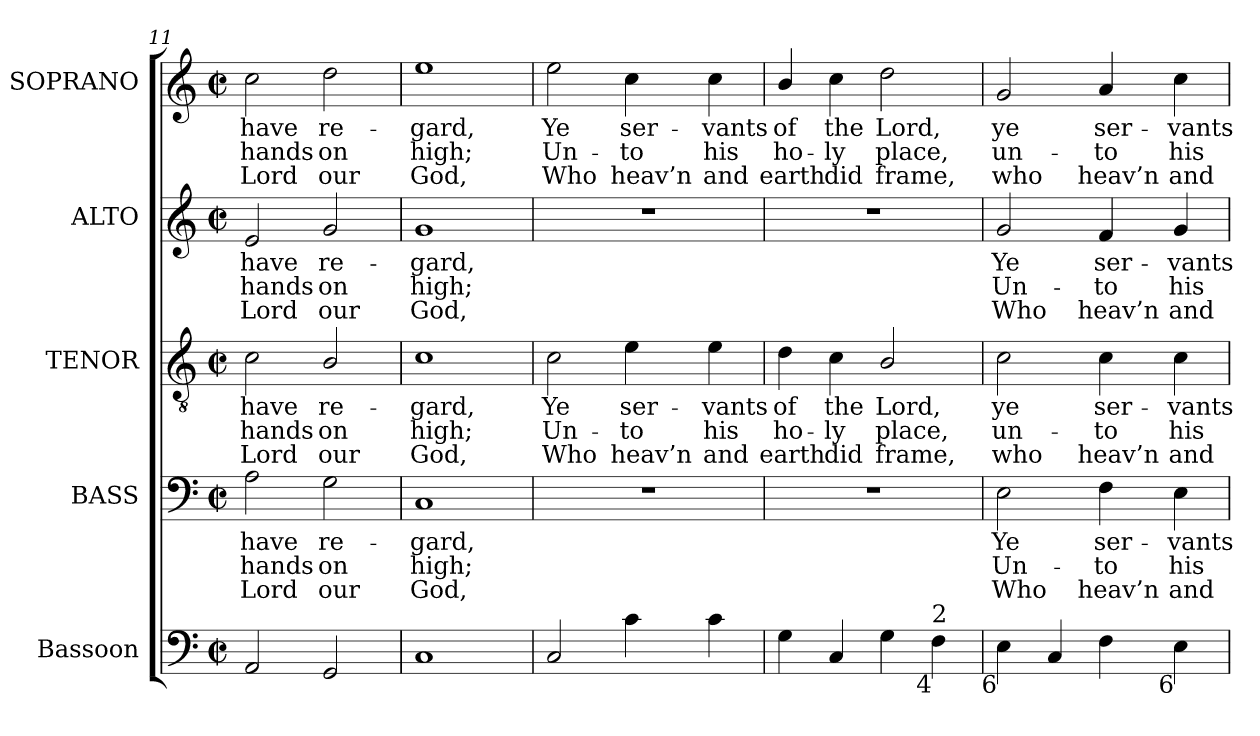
**kern	**kern	**text	**text	**text	**kern	**text	**text	**text	**kern	**text	**text	**text	**kern	**text	**text	**text
*part5	*part4	*part4	*part4	*part4	*part3	*part3	*part3	*part3	*part2	*part2	*part2	*part2	*part1	*part1	*part1	*part1
*staff5	*staff4	*staff4	*staff4	*staff4	*staff3	*staff3	*staff3	*staff3	*staff2	*staff2	*staff2	*staff2	*staff1	*staff1	*staff1	*staff1
*I"Bassoon	*I"BASS	*	*	*	*I"TENOR	*	*	*	*I"ALTO	*	*	*	*I"SOPRANO	*	*	*
*I'Bsn.	*I'B.	*	*	*	*I'T.	*	*	*	*I'A.	*	*	*	*I'S.	*	*	*
*clefF4	*clefF4	*	*	*	*clefGv2	*	*	*	*clefG2	*	*	*	*clefG2	*	*	*
*	*	*	*	*	*ITrd7c12	*	*	*	*	*	*	*	*	*	*	*
*k[]	*k[]	*	*	*	*k[]	*	*	*	*k[]	*	*	*	*k[]	*	*	*
*C:	*C:	*	*	*	*C:	*	*	*	*C:	*	*	*	*C:	*	*	*
*M2/2	*M2/2	*	*	*	*M2/2	*	*	*	*M2/2	*	*	*	*M2/2	*	*	*
*met(c|)	*met(c|)	*	*	*	*met(c|)	*	*	*	*met(c|)	*	*	*	*met(c|)	*	*	*
=11	=11	=11	=11	=11	=11	=11	=11	=11	=11	=11	=11	=11	=11	=11	=11	=11
!	!	!LO:LY:b:color=#000000	!LO:LY:b:color=#000000	!LO:LY:b:color=#000000	!	!	!	!	!	!	!	!	!	!	!	!
!	!	!	!	!	!	!LO:LY:b:color=#000000	!LO:LY:b:color=#000000	!LO:LY:b:color=#000000	!	!	!	!	!	!	!	!
!	!	!	!	!	!	!	!	!	!	!LO:LY:b:color=#000000	!LO:LY:b:color=#000000	!LO:LY:b:color=#000000	!	!	!	!
!	!	!	!	!	!	!	!	!	!	!	!	!	!	!LO:LY:b:color=#000000	!LO:LY:b:color=#000000	!LO:LY:b:color=#000000
2AAi/	2Ai\	have	hands	Lord	2Ci\	have	hands	Lord	2ei/	have	hands	Lord	2cci\	have	hands	Lord
!	!	!LO:LY:b:color=#000000	!LO:LY:b:color=#000000	!LO:LY:b:color=#000000	!	!	!	!	!	!	!	!	!	!	!	!
!	!	!	!	!	!	!LO:LY:b:color=#000000	!LO:LY:b:color=#000000	!LO:LY:b:color=#000000	!	!	!	!	!	!	!	!
!	!	!	!	!	!	!	!	!	!	!LO:LY:b:color=#000000	!LO:LY:b:color=#000000	!LO:LY:b:color=#000000	!	!	!	!
!	!	!	!	!	!	!	!	!	!	!	!	!	!	!LO:LY:b:color=#000000	!LO:LY:b:color=#000000	!LO:LY:b:color=#000000
2GGi/	2Gi\	re-	on	our	2BBi/	re-	on	our	2gi/	re-	on	our	2ddi\	re-	on	our
=12	=12	=12	=12	=12	=12	=12	=12	=12	=12	=12	=12	=12	=12	=12	=12	=12
!	!	!LO:LY:b:color=#000000	!LO:LY:b:color=#000000	!LO:LY:b:color=#000000	!	!	!	!	!	!	!	!	!	!	!	!
!	!	!	!	!	!	!LO:LY:b:color=#000000	!LO:LY:b:color=#000000	!LO:LY:b:color=#000000	!	!	!	!	!	!	!	!
!	!	!	!	!	!	!	!	!	!	!LO:LY:b:color=#000000	!LO:LY:b:color=#000000	!LO:LY:b:color=#000000	!	!	!	!
!	!	!	!	!	!	!	!	!	!	!	!	!	!	!LO:LY:b:color=#000000	!LO:LY:b:color=#000000	!LO:LY:b:color=#000000
1Ci	1Ci	-gard,	high;	God,	1Ci	-gard,	high;	God,	1gi	-gard,	high;	God,	1eei	-gard,	high;	God,
=13	=13	=13	=13	=13	=13	=13	=13	=13	=13	=13	=13	=13	=13	=13	=13	=13
!	!	!	!	!	!	!LO:LY:b:color=#000000	!LO:LY:b:color=#000000	!LO:LY:b:color=#000000	!	!	!	!	!	!	!	!
!	!	!	!	!	!	!	!	!	!	!	!	!	!	!LO:LY:b:color=#000000	!LO:LY:b:color=#000000	!LO:LY:b:color=#000000
2Ci/	1r	.	.	.	2Ci\	Ye	Un-	Who	1r	.	.	.	2eei\	Ye	Un-	Who
!	!	!	!	!	!	!LO:LY:b:color=#000000	!LO:LY:b:color=#000000	!LO:LY:b:color=#000000	!	!	!	!	!	!	!	!
!	!	!	!	!	!	!	!	!	!	!	!	!	!	!LO:LY:b:color=#000000	!LO:LY:b:color=#000000	!LO:LY:b:color=#000000
4ci\	.	.	.	.	4Ei\	ser-	-to	heav’n	.	.	.	.	4cci\	ser-	-to	heav’n
!	!	!	!	!	!	!LO:LY:b:color=#000000	!LO:LY:b:color=#000000	!LO:LY:b:color=#000000	!	!	!	!	!	!	!	!
!	!	!	!	!	!	!	!	!	!	!	!	!	!	!LO:LY:b:color=#000000	!LO:LY:b:color=#000000	!LO:LY:b:color=#000000
4ci\	.	.	.	.	4Ei\	-vants	his	and	.	.	.	.	4cci\	-vants	his	and
=14	=14	=14	=14	=14	=14	=14	=14	=14	=14	=14	=14	=14	=14	=14	=14	=14
!	!	!	!	!	!	!LO:LY:b:color=#000000	!LO:LY:b:color=#000000	!LO:LY:b:color=#000000	!	!	!	!	!	!	!	!
!	!	!	!	!	!	!	!	!	!	!	!	!	!	!LO:LY:b:color=#000000	!LO:LY:b:color=#000000	!LO:LY:b:color=#000000
4Gi\	1r	.	.	.	4Di\	of	ho-	earth	1r	.	.	.	4bi/	of	ho-	earth
!	!	!	!	!	!	!LO:LY:b:color=#000000	!LO:LY:b:color=#000000	!LO:LY:b:color=#000000	!	!	!	!	!	!	!	!
!	!	!	!	!	!	!	!	!	!	!	!	!	!	!LO:LY:b:color=#000000	!LO:LY:b:color=#000000	!LO:LY:b:color=#000000
4Ci/	.	.	.	.	4Ci\	the	-ly	did	.	.	.	.	4cci\	the	-ly	did
!	!	!	!	!	!	!LO:LY:b:color=#000000	!LO:LY:b:color=#000000	!LO:LY:b:color=#000000	!	!	!	!	!	!	!	!
!	!	!	!	!	!	!	!	!	!	!	!	!	!	!LO:LY:b:color=#000000	!LO:LY:b:color=#000000	!LO:LY:b:color=#000000
4Gi\	.	.	.	.	2BBi/	Lord,	place,	frame,	.	.	.	.	2ddi\	Lord,	place,	frame,
!LO:TX:b:rj:t=4	!	!	!	!	!	!	!	!	!	!	!	!	!	!	!	!
!LO:TX:t=2	!	!	!	!	!	!	!	!	!	!	!	!	!	!	!	!
4Fi\	.	.	.	.	.	.	.	.	.	.	.	.	.	.	.	.
=15	=15	=15	=15	=15	=15	=15	=15	=15	=15	=15	=15	=15	=15	=15	=15	=15
!	!	!LO:LY:b:color=#000000	!LO:LY:b:color=#000000	!LO:LY:b:color=#000000	!	!	!	!	!	!	!	!	!	!	!	!
!	!	!	!	!	!	!LO:LY:b:color=#000000	!LO:LY:b:color=#000000	!LO:LY:b:color=#000000	!	!	!	!	!	!	!	!
!	!	!	!	!	!	!	!	!	!	!LO:LY:b:color=#000000	!LO:LY:b:color=#000000	!LO:LY:b:color=#000000	!	!	!	!
!LO:TX:b:rj:t=6	!	!	!	!	!	!	!	!	!	!	!	!	!	!	!	!
!	!	!	!	!	!	!	!	!	!	!	!	!	!	!LO:LY:b:color=#000000	!LO:LY:b:color=#000000	!LO:LY:b:color=#000000
4Ei\	2Ei\	Ye	Un-	Who	2Ci\	ye	un-	who	2gi/	Ye	Un-	Who	2gi/	ye	un-	who
4Ci/	.	.	.	.	.	.	.	.	.	.	.	.	.	.	.	.
!	!	!LO:LY:b:color=#000000	!LO:LY:b:color=#000000	!LO:LY:b:color=#000000	!	!	!	!	!	!	!	!	!	!	!	!
!	!	!	!	!	!	!LO:LY:b:color=#000000	!LO:LY:b:color=#000000	!LO:LY:b:color=#000000	!	!	!	!	!	!	!	!
!	!	!	!	!	!	!	!	!	!	!LO:LY:b:color=#000000	!LO:LY:b:color=#000000	!LO:LY:b:color=#000000	!	!	!	!
!	!	!	!	!	!	!	!	!	!	!	!	!	!	!LO:LY:b:color=#000000	!LO:LY:b:color=#000000	!LO:LY:b:color=#000000
4Fi\	4Fi\	ser-	-to	heav’n	4Ci\	ser-	-to	heav’n	4fi/	ser-	-to	heav’n	4ai/	ser-	-to	heav’n
!	!	!LO:LY:b:color=#000000	!LO:LY:b:color=#000000	!LO:LY:b:color=#000000	!	!	!	!	!	!	!	!	!	!	!	!
!	!	!	!	!	!	!LO:LY:b:color=#000000	!LO:LY:b:color=#000000	!LO:LY:b:color=#000000	!	!	!	!	!	!	!	!
!	!	!	!	!	!	!	!	!	!	!LO:LY:b:color=#000000	!LO:LY:b:color=#000000	!LO:LY:b:color=#000000	!	!	!	!
!LO:TX:b:rj:t=6	!	!	!	!	!	!	!	!	!	!	!	!	!	!	!	!
!	!	!	!	!	!	!	!	!	!	!	!	!	!	!LO:LY:b:color=#000000	!LO:LY:b:color=#000000	!LO:LY:b:color=#000000
4Ei\	4Ei\	-vants	his	and	4Ci\	-vants	his	and	4gi/	-vants	his	and	4cci\	-vants	his	and
=	=	=	=	=	=	=	=	=	=	=	=	=	=	=	=	=
*-	*-	*-	*-	*-	*-	*-	*-	*-	*-	*-	*-	*-	*-	*-	*-	*-
